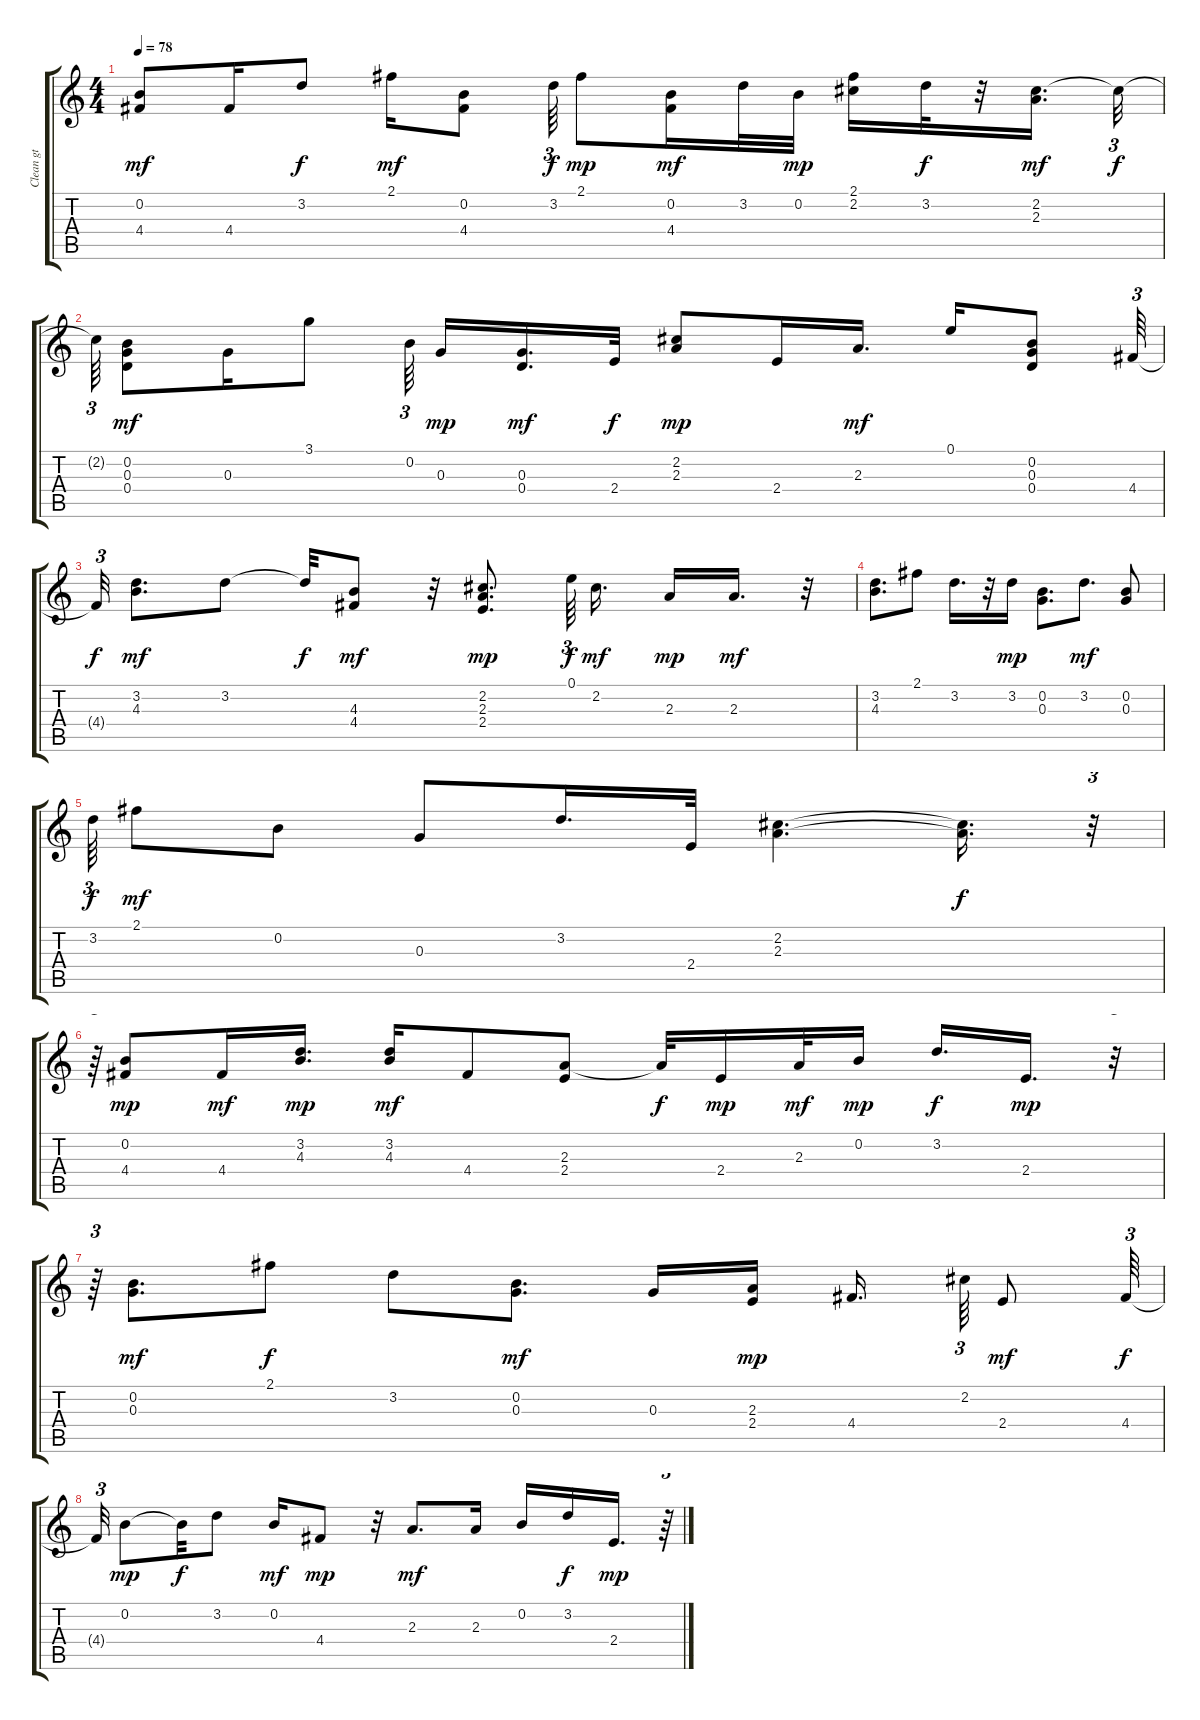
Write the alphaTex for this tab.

\track ("Clean gt" "Clean gt") {instrument acousticguitarsteel}
\staff {score tabs}
\tuning (E4 B3 G3 D3 A2 E2) {hide}
\ts (4 4)
\tempo 78
\clef g2
\ks c
(0.2 4.4).8{dy mf} 4.4.16 3.2.8{dy f} 2.1.16{dy mf} (0.2 4.4).8 3.2.64{tu (3 2) dy f} 2.1.8{dy mp} (0.2 4.4).16{dy mf} 3.2.32 0.2.32{dy mp} (2.1 2.2).16 3.2.32{dy f} r.32 (2.2 2.3).16{d dy mf} 2.2{t}.32{tu (3 2) dy f} |
2.2{t}.64{tu (3 2)} (0.2 0.3 0.4).8{dy mf} 0.3.16 3.1.8 0.2.64{tu (3 2) beam splitsecondary} 0.3.16{dy mp} (0.3 0.4).16{d dy mf} 2.4.32{dy f} (2.2 2.3).8{dy mp} 2.4.16 2.3.16{d dy mf} 0.1.16 (0.2 0.3 0.4).8 4.4.64{tu (3 2)} |
4.4{t}.32{tu (3 2) dy f} (3.2 4.3).8{d dy mf} 3.2.8 3.2{t}.32{dy f} (4.3 4.4).8{dy mf} r.32 (2.2 2.3 2.4).8{d dy mp} 0.1.64{tu (3 2) dy f beam splitsecondary} 2.2.16{d dy mf} 2.3.16{dy mp} 2.3.16{d dy mf} r.32 |
(3.2 4.3).8{d} 2.1.8 3.2.16{d} r.32 3.2.16{dy mp} (0.2 0.3).8{d} 3.2.8{d dy mf} (0.2 0.3).8 |
3.2.64{tu (3 2) dy f} 2.1.8{dy mf} 0.2.8 0.3.8 3.2.16{d} 2.4.32 (2.2 2.3).4{d} (2.2{t} 2.3{t}).16{d dy f} r.32{tu (3 2)} |
r.64{tu (3 2)} (0.2 4.4).8{dy mp} 4.4.16{dy mf} (3.2 4.3).16{d dy mp} (3.2 4.3).16{dy mf} 4.4.8 (2.3 2.4).8 2.3{t}.32{dy f} 2.4.16{dy mp} 2.3.32{dy mf} 0.2.16{dy mp} 3.2.16{d dy f} 2.4.16{d dy mp} r.32{tu (3 2)} |
r.64{tu (3 2)} (0.2 0.3).8{d dy mf} 2.1.8{dy f} 3.2.8 (0.2 0.3).8{d dy mf} 0.3.16 (2.3 2.4).16{dy mp} 4.4.16{d beam splitsecondary} 2.2.64{tu (3 2)} 2.4.8{dy mf} 4.4.64{tu (3 2) dy f} |
4.4{t}.32{tu (3 2)} 0.2.8{dy mp} 0.2{t}.32{dy f} 3.2.8 0.2.16{dy mf} 4.4.8{dy mp} r.32 2.3.8{d dy mf} 2.3.16 0.2.16 3.2.16{dy f} 2.4.16{d dy mp} r.64{tu (3 2)}
